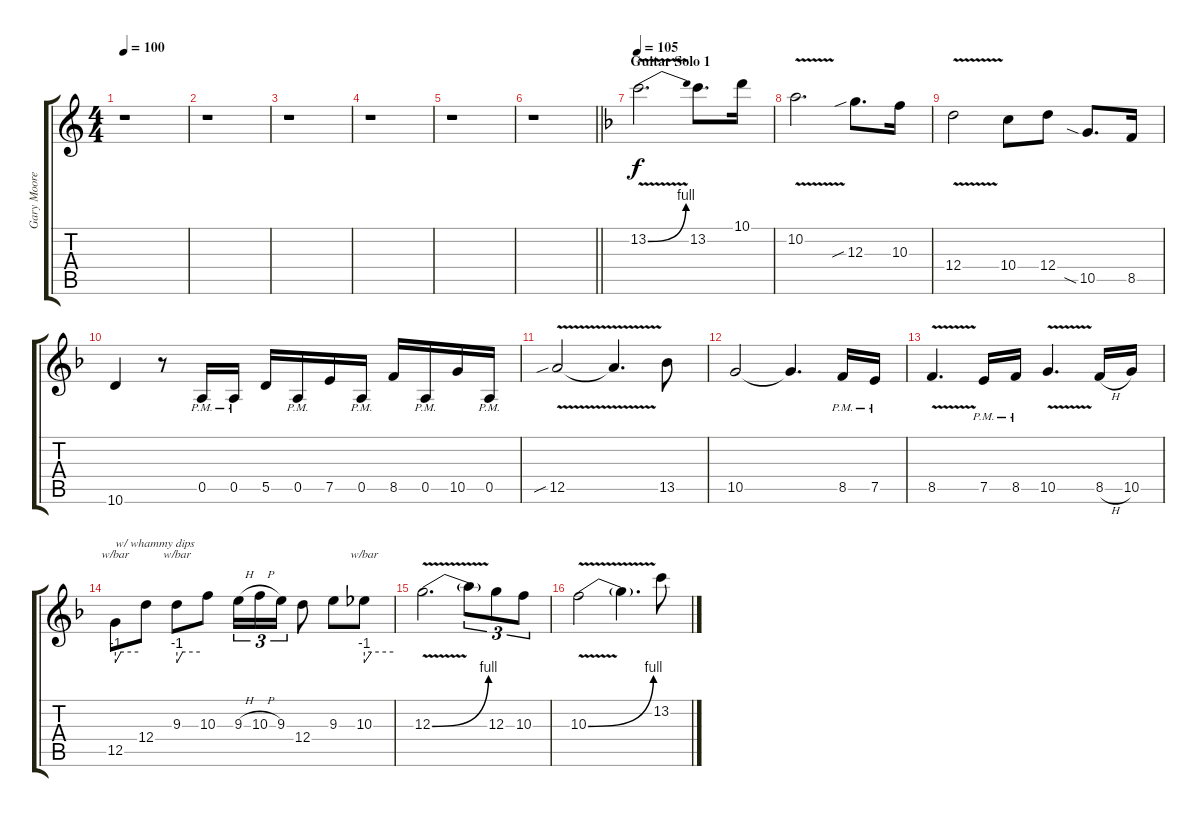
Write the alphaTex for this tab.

\track ("Gary Moore" "Gary Moore") {instrument overdrivenguitar}
\staff {score tabs}
\tuning (E4 B3 G3 D3 A2 E2) {hide}
\ts (4 4)
\tempo 100
\clef g2
\ks c
r.1{dy f} |
r.1 |
r.1 |
r.1 |
r.1 |
\barLineRight lightlight
r.1 |
\section ("" "Guitar Solo 1")
\tempo 105
\ks f
13.2{be (bend 0 0 60 4) v}.2{d} 13.2.8{d} 10.1.16 |
10.2{v}.2{d} 12.3{sib}.8{d} 10.3.16 |
12.4{v}.2 10.4.8 12.4.8 10.5{sia}.8{d} 8.5.16 |
10.6.4 r.8 0.5{pm}.16 0.5{pm}.16 5.5.16 0.5{pm}.16 7.5.16 0.5{pm}.16 8.5.16 0.5{pm}.16 10.5.16 0.5{pm}.16 |
12.5{v sib}.2 12.5{t}.4{d} 13.5.8 |
10.5.2 10.5{t}.4{d} 8.5{pm}.16 7.5{pm}.16 |
8.5{v}.4{d} 7.5{pm}.16 8.5{pm}.16 10.5{v}.4{d} 8.5{h}.16 10.5.16 |
12.5.8{tbe (custom default 0 -4 15 0 60 0) txt "w/ whammy dips"} 12.4.8 9.3.8{tbe (custom default 0 -4 15 0 60 0)} 10.3.8 9.3{h}.16{tu (3 2)} 10.3{h}.16{tu (3 2)} 9.3.16{tu (3 2)} 12.4.8 9.3.8 10.3.8{tbe (custom default 0 -4 15 0 60 0)} |
12.3{be (bend 0 0 60 4) v}.2{d} 12.3{t}.8{tu (3 2)} 12.3.8{tu (3 2)} 10.3.8{tu (3 2)} |
10.3{be (bend 0 0 60 4) v}.2 10.3{t}.4{d} 13.2.8
